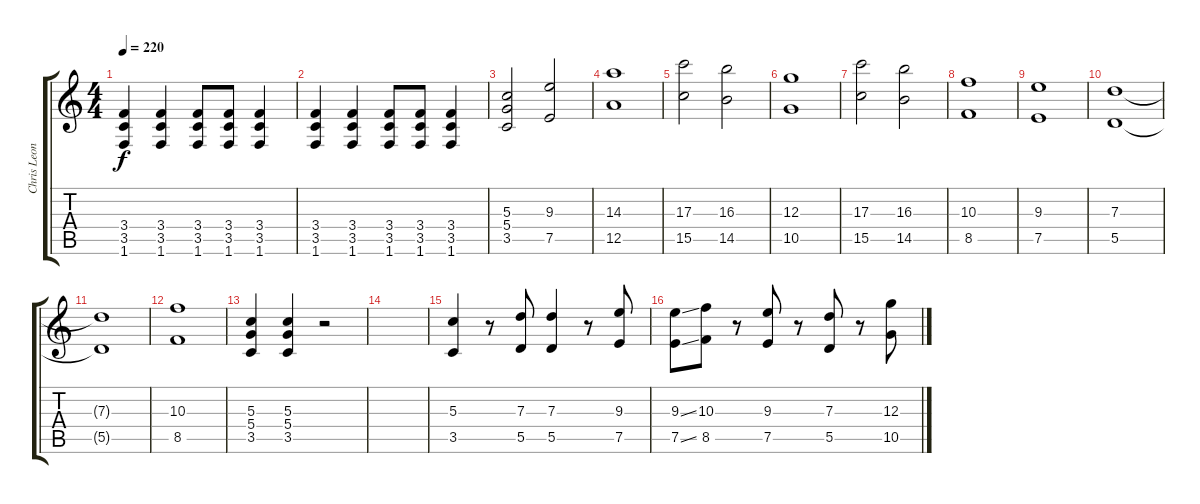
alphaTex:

\track ("Chris Leonard" "Chris Leon") {instrument overdrivenguitar}
\staff {score tabs}
\tuning (E4 B3 G3 D3 A2 E2) {hide}
\ts (4 4)
\tempo 220
\clef g2
\ks c
(3.4 3.5 1.6).4{dy f} (3.4 3.5 1.6).4 (3.4 3.5 1.6).8 (3.4 3.5 1.6).8 (3.4 3.5 1.6).4 |
(3.4 3.5 1.6).4 (3.4 3.5 1.6).4 (3.4 3.5 1.6).8 (3.4 3.5 1.6).8 (3.4 3.5 1.6).4 |
(5.3 5.4 3.5).2 (9.3 7.5).2 |
(14.3 12.5).1 |
(17.3 15.5).2 (16.3 14.5).2 |
(12.3 10.5).1 |
(17.3 15.5).2 (16.3 14.5).2 |
(10.3 8.5).1 |
(9.3 7.5).1 |
(7.3 5.5).1 |
(7.3{t} 5.5{t}).1 |
(10.3 8.5).1 |
(5.3 5.4 3.5).4 (5.3 5.4 3.5).4 r.2 |
|
(5.3 3.5).4 r.8 (7.3 5.5).8 (7.3 5.5).4 r.8 (9.3 7.5).8 |
(9.3{ss} 7.5{ss}).8 (10.3 8.5).8 r.8 (9.3 7.5).8 r.8 (7.3 5.5).8 r.8 (12.3 10.5).8
